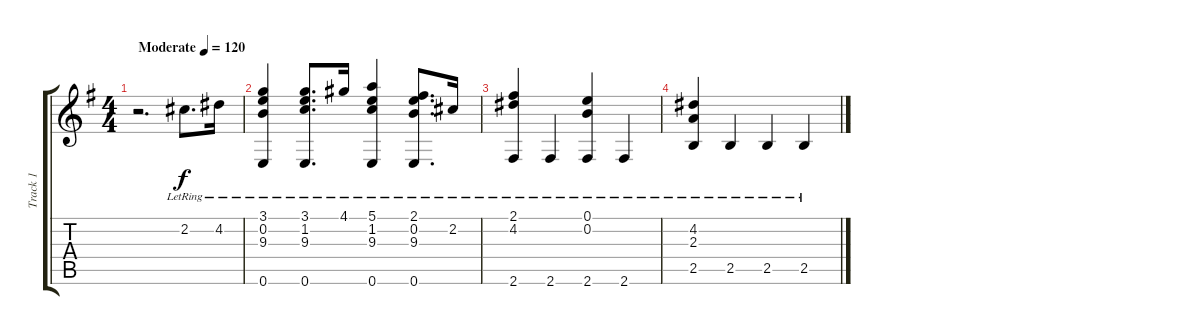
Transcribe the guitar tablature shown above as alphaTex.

\track ("Track 1" "Track 1") {instrument acousticguitarnylon}
\staff {score tabs}
\tuning (E4 B3 G3 D3 A2 E2) {hide}
\ts (4 4)
\tempo (120 "Moderate")
\clef g2
\ks eminor
r.2{d dy f instrument acousticguitarnylon} 2.2{lr}.8{d} 4.2{lr}.16 |
(3.1{lr} 0.2{lr} 9.3{lr} 0.6{lr}).4 (3.1{lr} 1.2{lr} 9.3{lr} 0.6{lr}).8{d} 4.1{lr}.16 (5.1{lr} 1.2{lr} 9.3{lr} 0.6{lr}).4 (2.1{lr} 0.2{lr} 9.3{lr} 0.6{lr}).8{d} 2.2{lr}.16 |
(2.1{lr} 4.2{lr} 2.6{lr}).4 2.6{lr}.4 (0.1{lr} 0.2{lr} 2.6{lr}).4 2.6{lr}.4 |
(4.2{lr} 2.3{lr} 2.5{lr}).4 2.5{lr}.4 2.5{lr}.4 2.5{lr}.4
